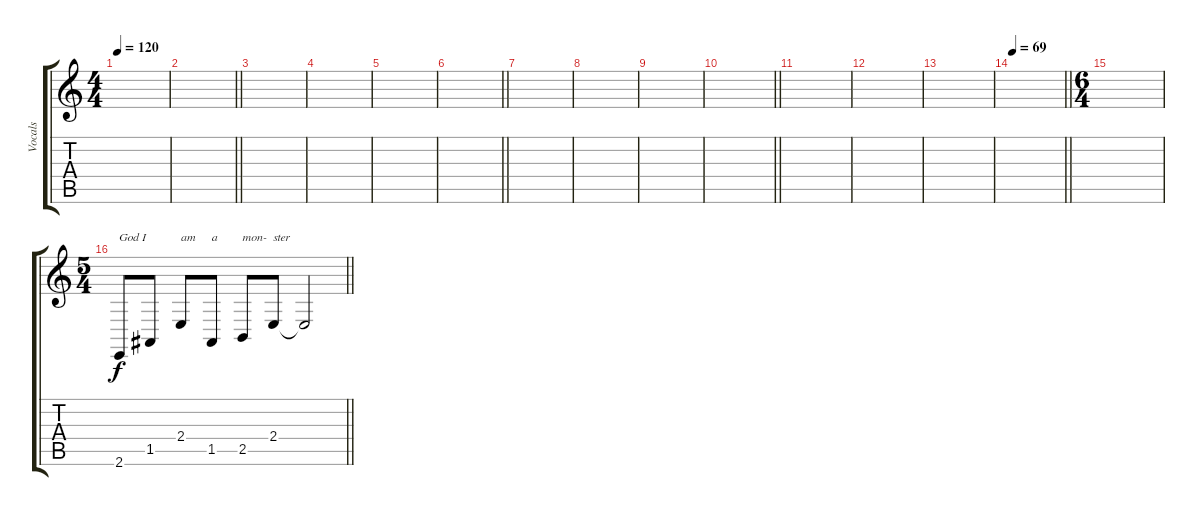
\track ("Vocals" "Vocals") {instrument oboe}
\staff {score tabs}
\tuning (E4 B3 G3 D3 A2 D2) {hide}
\ts (4 4)
\tempo 120
\clef g2
\ks c
|
\barLineRight lightlight
|
|
|
|
\barLineRight lightlight
|
|
|
|
\barLineRight lightlight
|
|
|
|
\tempo 69
\barLineRight lightlight
|
\ts (6 4)
|
\ts (5 4)
\barLineRight lightlight
2.6.8{txt "God I" volume 12} 1.5.8 2.4.8{txt "am"} 1.5.8{txt "a"} 2.5.8{txt "mon-"} 2.4.8{txt "ster"} 2.4{t}.2
